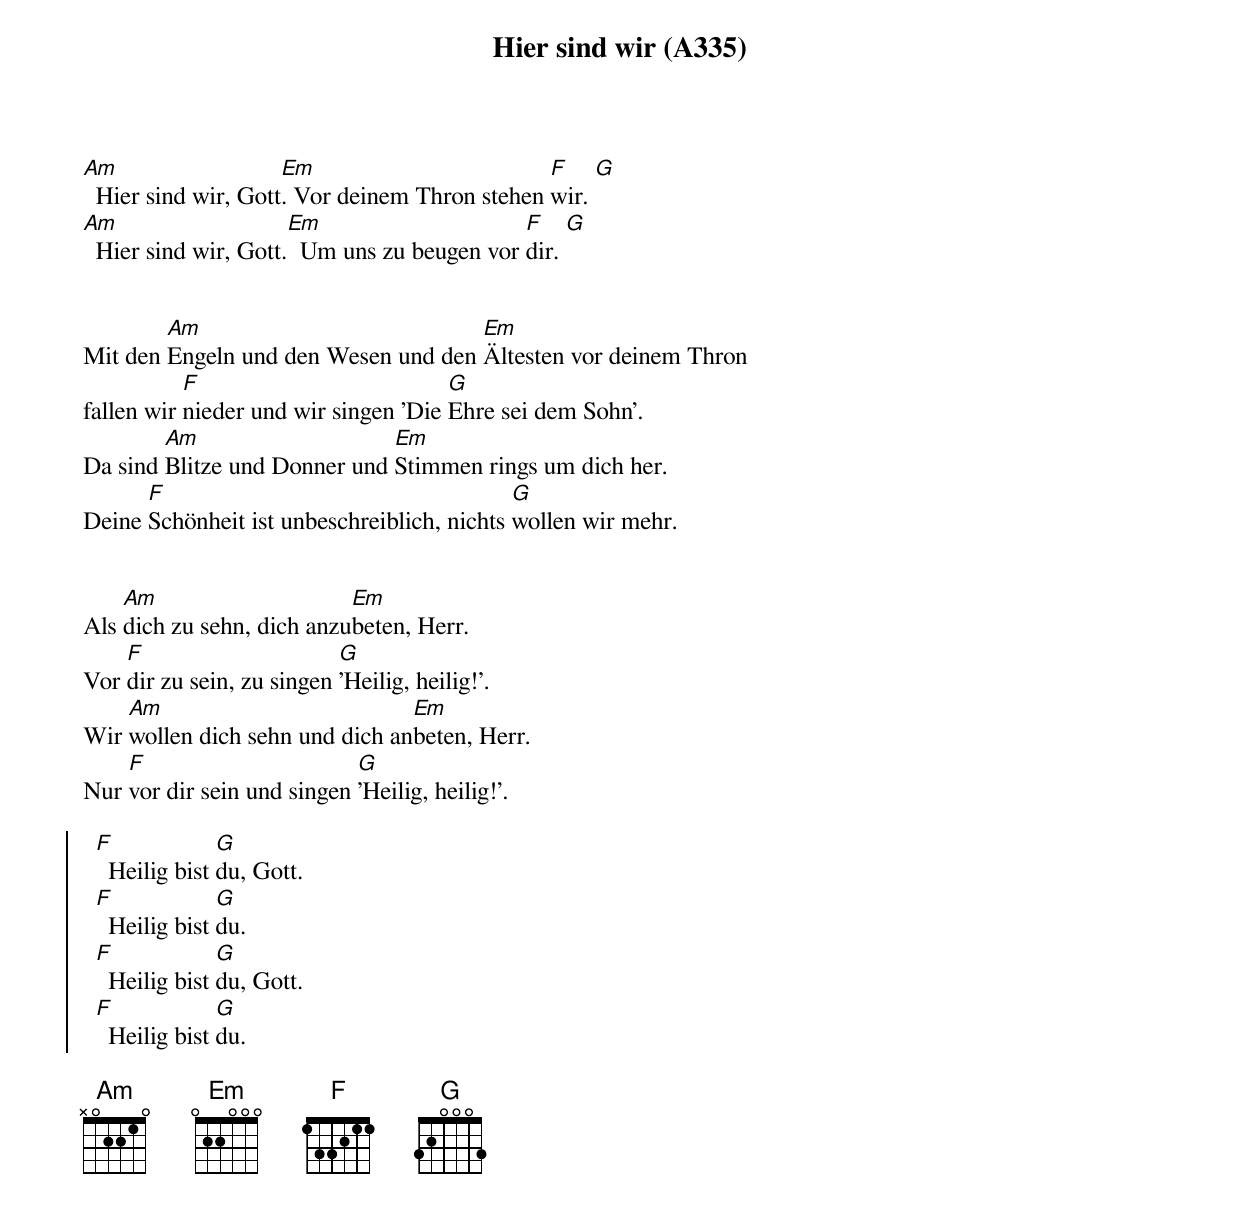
{title: Hier sind wir (A335)}
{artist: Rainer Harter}

[Am]  Hier sind wir, Gott[Em]. Vor deinem Thron stehen [F]wir. [G]
[Am]  Hier sind wir, Gott.[Em]  Um uns zu beugen vor [F]dir. [G]


Mit den [Am]Engeln und den Wesen und den [Em]Ältesten vor deinem Thron
fallen wir [F]nieder und wir singen 'Die [G]Ehre sei dem Sohn'.
Da sind [Am]Blitze und Donner und [Em]Stimmen rings um dich her.
Deine [F]Schönheit ist unbeschreiblich, nichts [G]wollen wir mehr.


Als [Am]dich zu sehn, dich anzu[Em]beten, Herr.
Vor [F]dir zu sein, zu singen [G]'Heilig, heilig!'.
Wir [Am]wollen dich sehn und dich an[Em]beten, Herr.
Nur [F]vor dir sein und singen [G]'Heilig, heilig!'.

{soc}
  [F]  Heilig bist [G]du, Gott.
  [F]  Heilig bist [G]du.
  [F]  Heilig bist [G]du, Gott.
  [F]  Heilig bist [G]du.
 {eoc}

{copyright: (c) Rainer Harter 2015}
